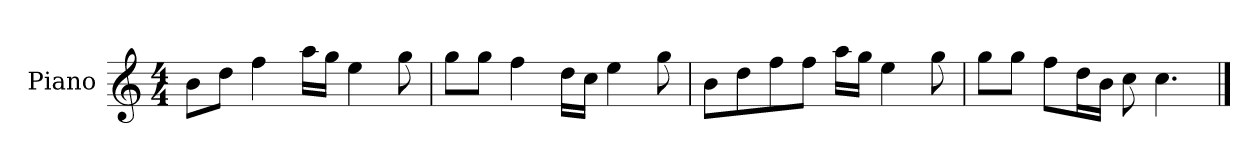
**kern
*part1
*staff1
*I"Piano
*I'P-no
*clefG2
*k[]
*M4/4
*MM90
=1
8b\L
8dd\J
4ff\
16aa\LL
16gg\JJ
4ee\
8gg\
=2
8gg\L
8gg\J
4ff\
16dd\LL
16cc\JJ
4ee\
8gg\
=3
8b\L
8dd\
8ff\
8ff\J
16aa\LL
16gg\JJ
4ee\
8gg\
=4
8gg\L
8gg\J
8ff\L
16dd\L
16b\JJ
8cc\
4.cc\
==
*-
